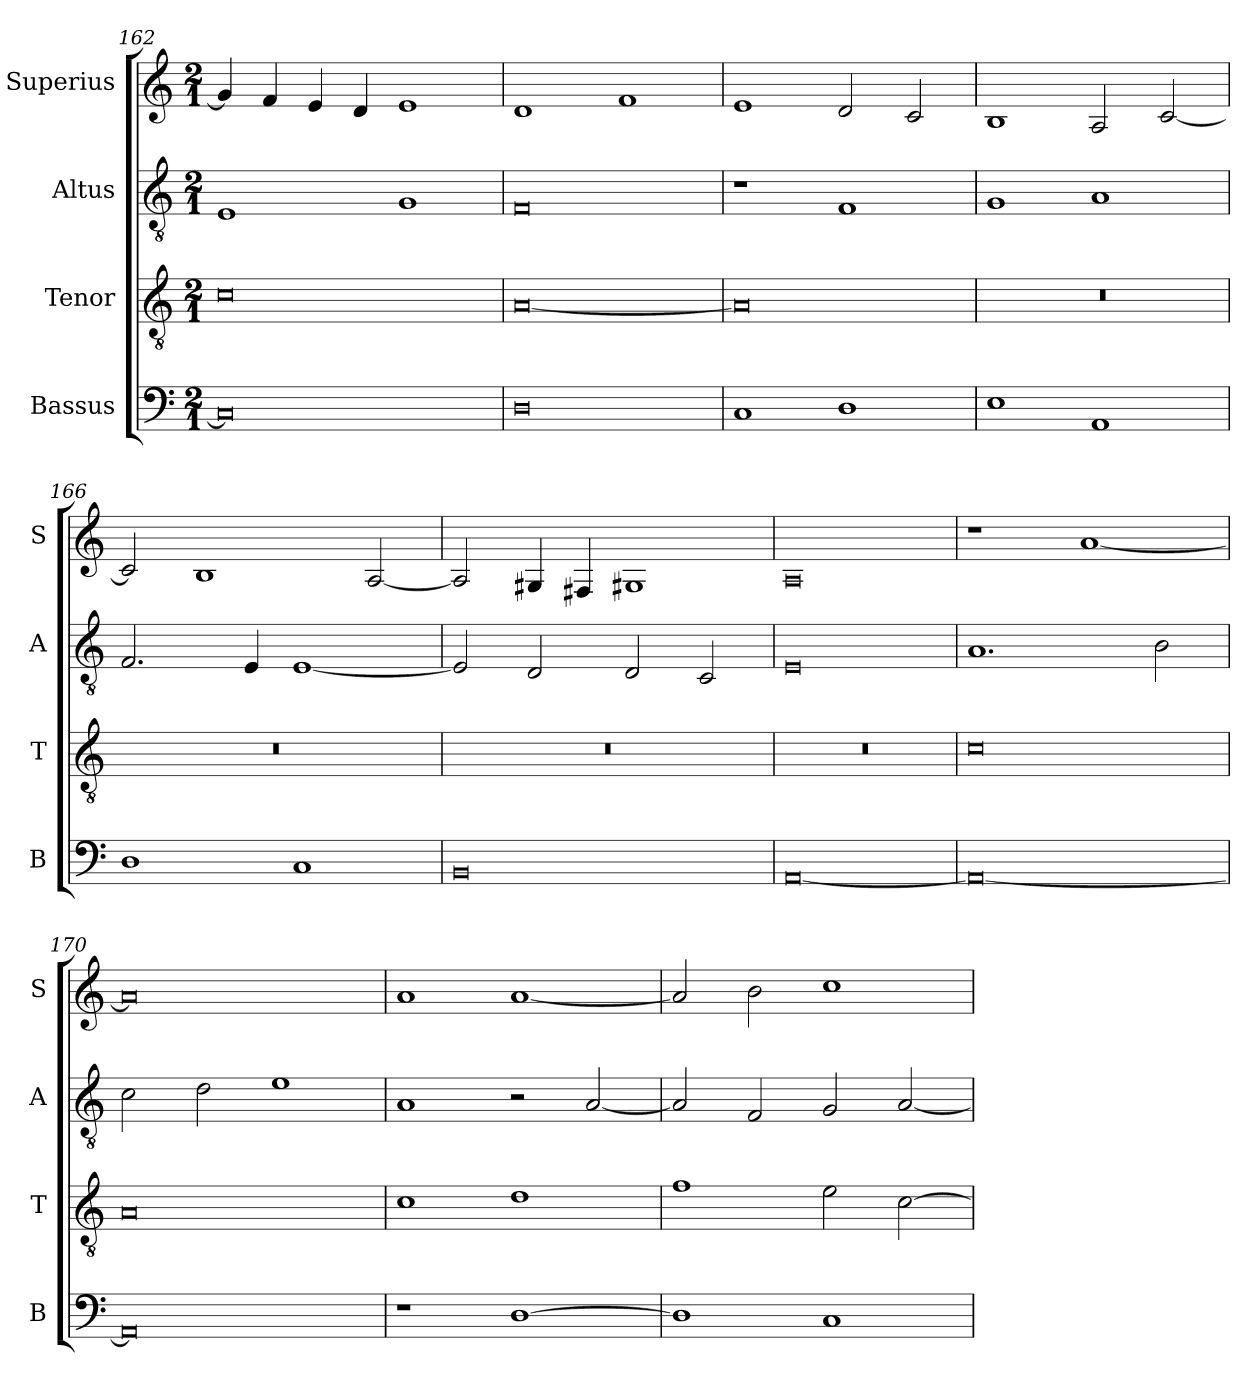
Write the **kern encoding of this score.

**kern	**kern	**kern	**kern
*part4	*part3	*part2	*part1
*staff4	*staff3	*staff2	*staff1
*I"Bassus	*I"Tenor	*I"Altus	*I"Superius
*I'B	*I'T	*I'A	*I'S
*clefF4	*clefGv2	*clefGv2	*clefG2
*k[]	*k[]	*k[]	*k[]
*M2/1	*M2/1	*M2/1	*M2/1
=162	=162	=162	=162
0C]	0c	1E	4g/]
.	.	.	4f/
.	.	.	4e/
.	.	.	4d/
.	.	1G	1e
=163	=163	=163	=163
0D	[0A	0F	1d
.	.	.	1f
=164	=164	=164	=164
1C	0A]	1r	1e
1D	.	1F	2d/
.	.	.	2c/
=165	=165	=165	=165
1E	0r	1G	1B
1AA	.	1A	2A/
.	.	.	[2c/
=166	=166	=166	=166
1D	0r	2.F/	2c/]
.	.	.	1B
.	.	4E/	.
1C	.	[1E	.
.	.	.	[2A/
=167	=167	=167	=167
0BB	0r	2E/]	2A/]
.	.	2D/	4G#X/
.	.	.	4F#X/
.	.	2D/	1G#X
.	.	2C/	.
=168	=168	=168	=168
[0AA	0r	0E	0A
=169	=169	=169	=169
0AA_	0c	1.A	1r
.	.	.	[1a
.	.	2B\	.
=170	=170	=170	=170
0AA]	0A	2c\	0a]
.	.	2d\	.
.	.	1e	.
=171	=171	=171	=171
1r	1c	1A	1a
[1D	1d	2r	[1a
.	.	[2A/	.
=172	=172	=172	=172
1D]	1f	2A/]	2a/]
.	.	2F/	2b\
1C	2e\	2G/	1cc
.	[2c\	[2A/	.
=	=	=	=
*-	*-	*-	*-
